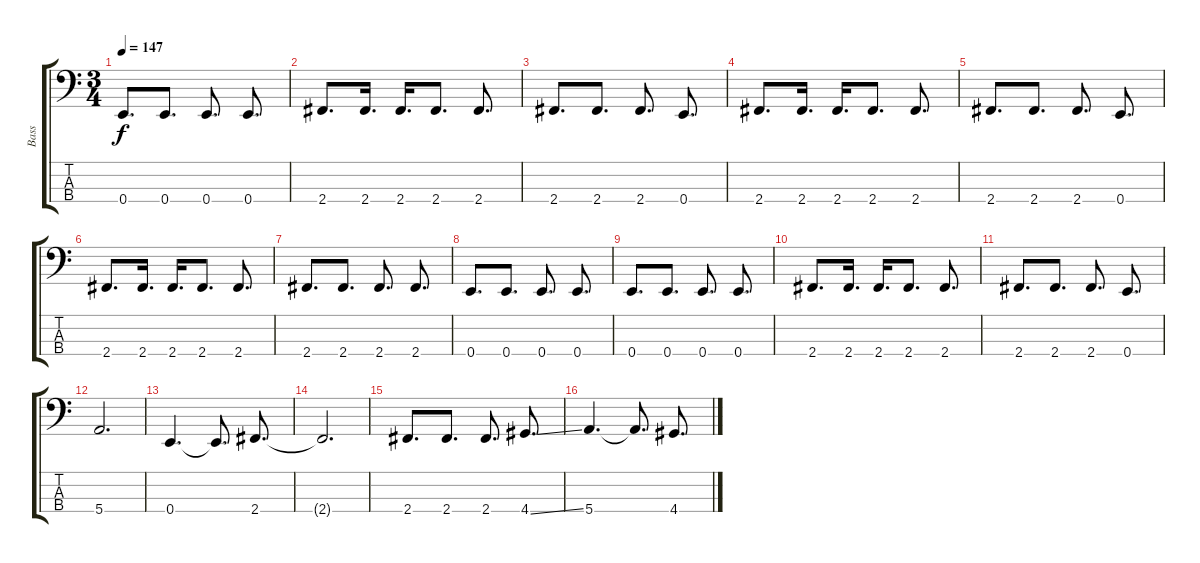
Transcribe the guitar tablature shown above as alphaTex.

\track ("Bass" "Bass") {instrument electricbasspick}
\staff {score tabs}
\tuning (G2 D2 A1 E1) {hide}
\ts (3 4)
\tempo 147
\clef f4
\ks c
0.4.8{d dy f} 0.4.8{d} 0.4.8{d} 0.4.8{d} |
2.4.8{d} 2.4.16{d} 2.4.16{d} 2.4.8{d} 2.4.8{d} |
2.4.8{d} 2.4.8{d} 2.4.8{d} 0.4.8{d} |
2.4.8{d} 2.4.16{d} 2.4.16{d} 2.4.8{d} 2.4.8{d} |
2.4.8{d} 2.4.8{d} 2.4.8{d} 0.4.8{d} |
2.4.8{d} 2.4.16{d} 2.4.16{d} 2.4.8{d} 2.4.8{d} |
2.4.8{d} 2.4.8{d} 2.4.8{d} 2.4.8{d} |
0.4.8{d} 0.4.8{d} 0.4.8{d} 0.4.8{d} |
0.4.8{d} 0.4.8{d} 0.4.8{d} 0.4.8{d} |
2.4.8{d} 2.4.16{d} 2.4.16{d} 2.4.8{d} 2.4.8{d} |
\section ("" "")
2.4.8{d} 2.4.8{d} 2.4.8{d} 0.4.8{d} |
5.4.2{d} |
0.4.4{d} 0.4{t}.8{d} 2.4.8{d} |
2.4{t}.2{d} |
2.4.8{d} 2.4.8{d} 2.4.8{d} 4.4{ss}.8{d} |
5.4.4{d} 5.4{t}.8{d} 4.4{ss}.8{d}
